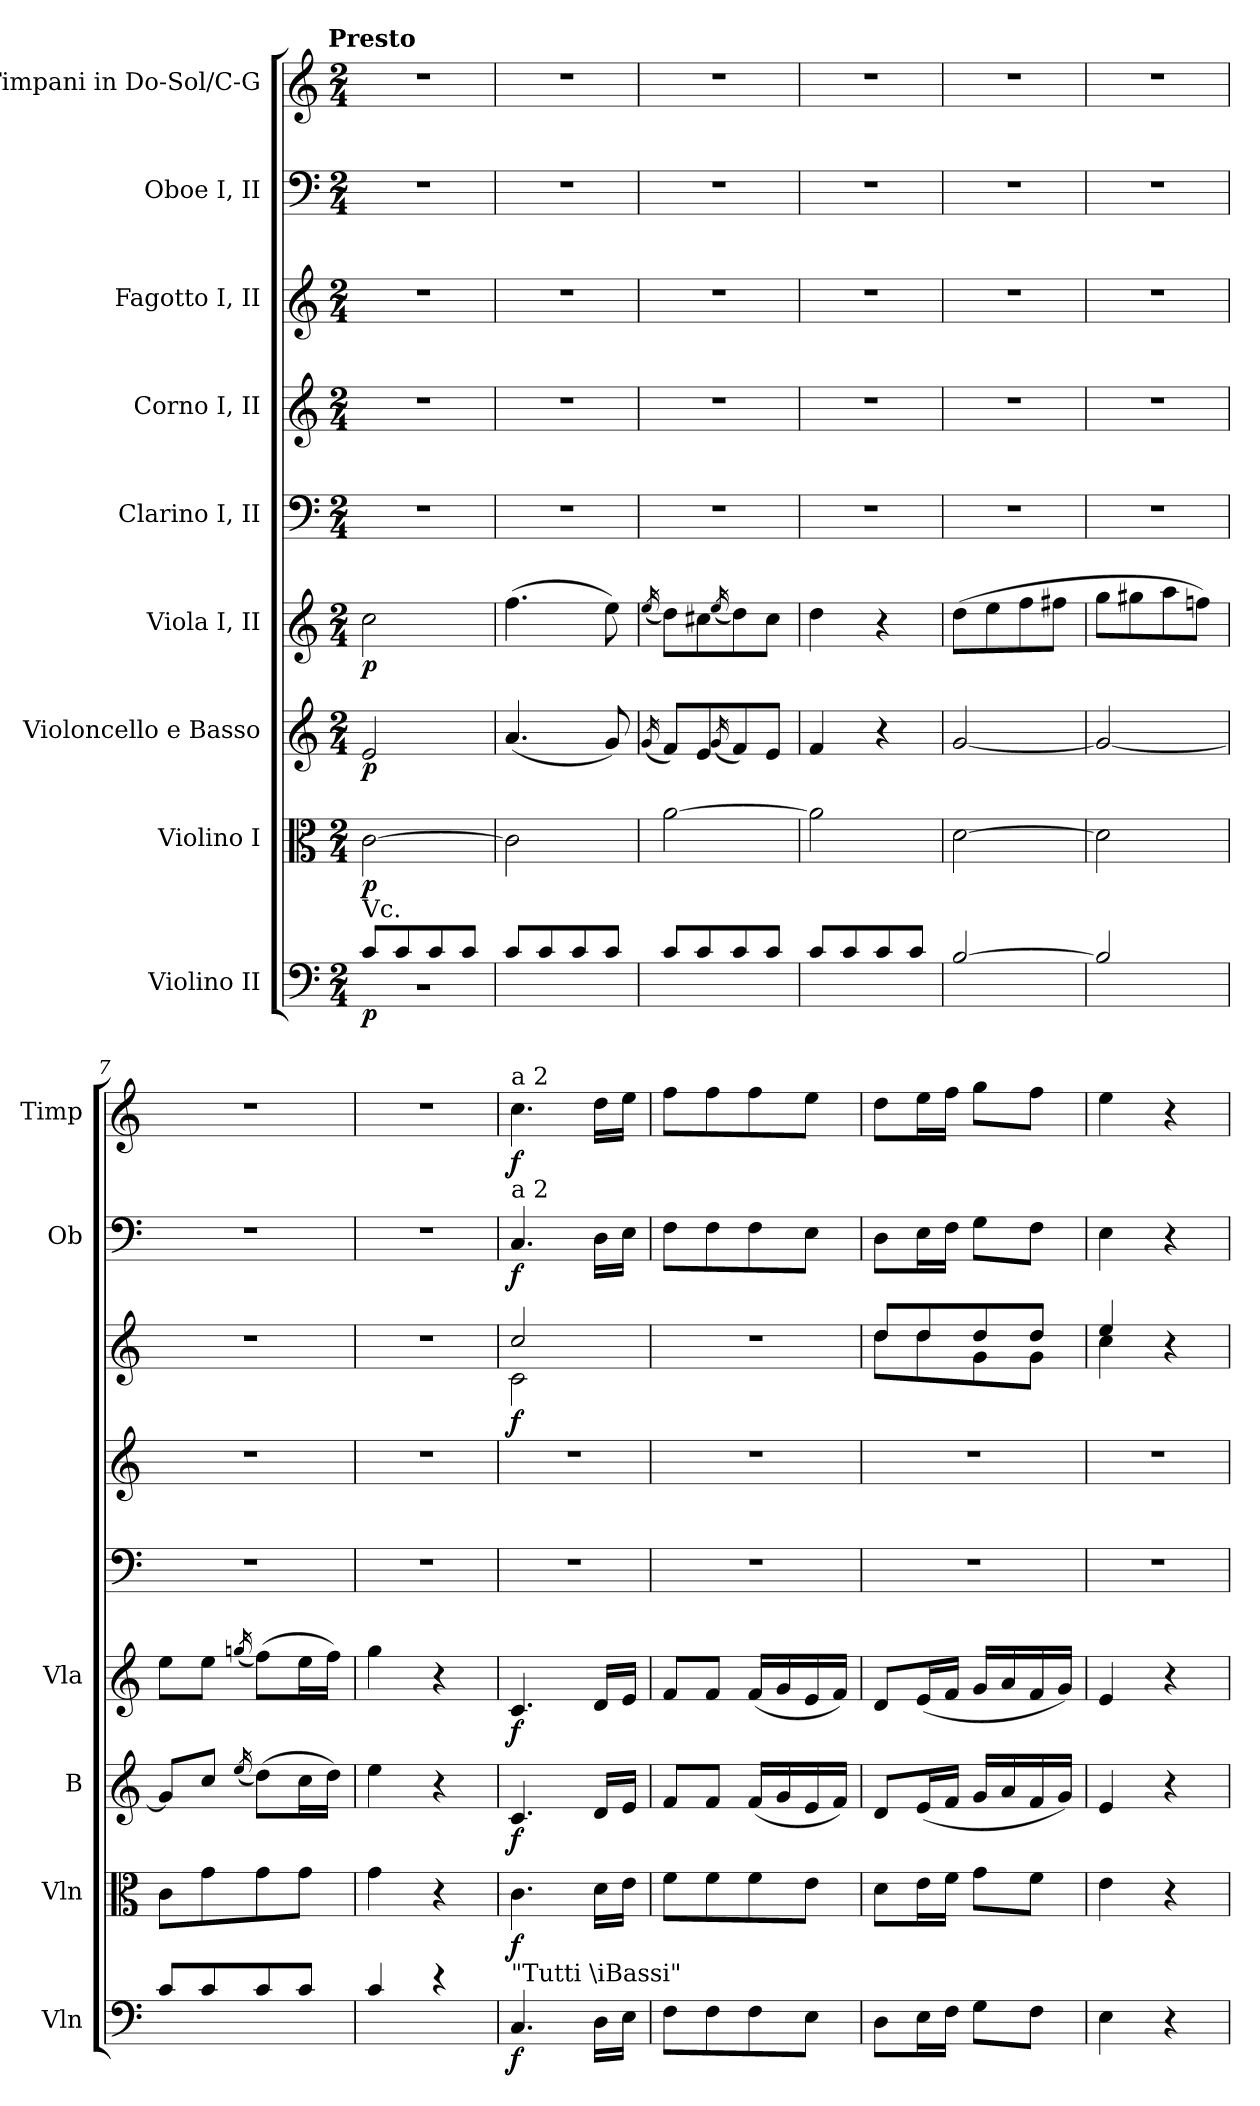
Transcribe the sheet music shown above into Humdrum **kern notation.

**kern	**dynam	**kern	**dynam	**kern	**dynam	**kern	**dynam	**kern	**kern	**kern	**dynam	**kern	**dynam	**kern	**dynam
*part9	*part9	*part8	*part8	*part7	*part7	*part6	*part6	*part5	*part4	*part3	*part3	*part2	*part2	*part1	*part1
*staff9	*staff9	*staff8	*staff8	*staff7	*staff7	*staff6	*staff6	*staff5	*staff4	*staff3	*staff3	*staff2	*staff2	*staff1	*staff1
*I"Violino II	*	*I"Violino I	*	*I"Violoncello e Basso	*	*I"Viola I, II	*	*I"Clarino I, II	*I"Corno I, II	*I"Fagotto I, II	*	*I"Oboe I, II	*	*I"Timpani in Do-Sol/C-G	*
*I'Vln	*	*I'Vln	*	*I'B	*	*I'Vla	*	*	*	*	*	*I'Ob	*	*I'Timp	*
*clefF4	*	*clefC3	*	*clefG2	*	*clefG2	*	*clefF4	*clefG2	*clefG2	*	*clefF4	*	*clefG2	*
*	*	*	*	*	*	*	*	*	*ITrd1c2	*ITrd7c12	*	*	*	*	*
*k[]	*	*k[]	*	*k[]	*	*k[]	*	*k[]	*k[b-e-]	*k[]	*	*k[]	*	*k[]	*
!!LO:TX:omd:t=Presto
*M2/4	*	*M2/4	*	*M2/4	*	*M2/4	*	*M2/4	*M2/4	*M2/4	*	*M2/4	*	*M2/4	*
*MM184	*	*MM184	*	*MM184	*	*MM184	*	*MM184	*MM184	*MM184	*	*MM184	*	*MM184	*
=1	=1	=1	=1	=1	=1	=1	=1	=1	=1	=1	=1	=1	=1	=1	=1
*^	*	*	*	*	*	*	*	*	*	*	*	*	*	*	*
!LO:TX:a:t=Vc.	!	!	!	!	!	!	!	!	!	!	!	!	!	!	!	!
8cL	2r	p	[2c	p	2e	p	2cc	p	2r	2r	2r	.	2r	.	2r	.
8c	.	.	.	.	.	.	.	.	.	.	.	.	.	.	.	.
8c	.	.	.	.	.	.	.	.	.	.	.	.	.	.	.	.
8cJ	.	.	.	.	.	.	.	.	.	.	.	.	.	.	.	.
=2	=2	=2	=2	=2	=2	=2	=2	=2	=2	=2	=2	=2	=2	=2	=2	=2
8cL	2ryy	.	2c]	.	(4.a	.	(4.ff	.	2r	2r	2r	.	2r	.	2r	.
8c	.	.	.	.	.	.	.	.	.	.	.	.	.	.	.	.
8c	.	.	.	.	.	.	.	.	.	.	.	.	.	.	.	.
8cJ	.	.	.	.	8g)	.	8ee)	.	.	.	.	.	.	.	.	.
=3	=3	=3	=3	=3	=3	=3	=3	=3	=3	=3	=3	=3	=3	=3	=3	=3
.	.	.	.	.	(<16qg/	.	(<16qee/	.	.	.	.	.	.	.	.	.
8cL	2ryy	.	[2a	.	8fL)	.	8ddL)	.	2r	2r	2r	.	2r	.	2r	.
8c	.	.	.	.	8e	.	8cc#X	.	.	.	.	.	.	.	.	.
.	.	.	.	.	(<16qg/	.	(<16qee/	.	.	.	.	.	.	.	.	.
8c	.	.	.	.	8f)	.	8dd)	.	.	.	.	.	.	.	.	.
8cJ	.	.	.	.	8eJ	.	8cc#J	.	.	.	.	.	.	.	.	.
=4	=4	=4	=4	=4	=4	=4	=4	=4	=4	=4	=4	=4	=4	=4	=4	=4
8cL	2ryy	.	2a]	.	4f	.	4dd	.	2r	2r	2r	.	2r	.	2r	.
8c	.	.	.	.	.	.	.	.	.	.	.	.	.	.	.	.
8c	.	.	.	.	4r	.	4r	.	.	.	.	.	.	.	.	.
8cJ	.	.	.	.	.	.	.	.	.	.	.	.	.	.	.	.
=5	=5	=5	=5	=5	=5	=5	=5	=5	=5	=5	=5	=5	=5	=5	=5	=5
[2B	2ryy	.	[2d	.	[2g	.	(8ddL	.	2r	2r	2r	.	2r	.	2r	.
.	.	.	.	.	.	.	8ee	.	.	.	.	.	.	.	.	.
.	.	.	.	.	.	.	8ff	.	.	.	.	.	.	.	.	.
.	.	.	.	.	.	.	8ff#XJ	.	.	.	.	.	.	.	.	.
=6	=6	=6	=6	=6	=6	=6	=6	=6	=6	=6	=6	=6	=6	=6	=6	=6
2B]	2ryy	.	2d]	.	2g_	.	8ggL	.	2r	2r	2r	.	2r	.	2r	.
.	.	.	.	.	.	.	8gg#X	.	.	.	.	.	.	.	.	.
.	.	.	.	.	.	.	8aa	.	.	.	.	.	.	.	.	.
.	.	.	.	.	.	.	8ffnJ)	.	.	.	.	.	.	.	.	.
=7	=7	=7	=7	=7	=7	=7	=7	=7	=7	=7	=7	=7	=7	=7	=7	=7
8cL	2ryy	.	8cL	.	8gL]	.	8eeL	.	2r	2r	2r	.	2r	.	2r	.
8c	.	.	8g	.	8ccJ	.	8eeJ	.	.	.	.	.	.	.	.	.
.	.	.	.	.	(<16qee/	.	(<16qggn/	.	.	.	.	.	.	.	.	.
8c	.	.	8g	.	(8ddL)	.	(8ffL)	.	.	.	.	.	.	.	.	.
8cJ	.	.	8gJ	.	16ccL	.	16eeL	.	.	.	.	.	.	.	.	.
.	.	.	.	.	16ddJJ)	.	16ffJJ)	.	.	.	.	.	.	.	.	.
=8	=8	=8	=8	=8	=8	=8	=8	=8	=8	=8	=8	=8	=8	=8	=8	=8
4c	2ryy	.	4g	.	4ee	.	4gg	.	2r	2r	2r	.	2r	.	2r	.
4r	.	.	4r	.	4r	.	4r	.	.	.	.	.	.	.	.	.
*v	*v	*	*	*	*	*	*	*	*	*	*	*	*	*	*	*
!!LO:LB:g=z
=9	=9	=9	=9	=9	=9	=9	=9	=9	=9	=9	=9	=9	=9	=9	=9
*	*	*	*	*	*	*	*	*	*	*^	*	*	*	*	*
!	!	!	!	!	!	!	!	!	!	!	!	!	!	!	!LO:TX:a:t=a 2	!
!	!	!	!	!	!	!	!	!	!	!	!	!	!LO:TX:a:t=a 2	!	!	!
!LO:TX:a:t="Tutti \iBassi"	!	!	!	!	!	!	!	!	!	!	!	!	!	!	!	!
4.C	f	4.c	f	4.c	f	4.c	f	2r	2r	2c	2C	f	4.C	f	4.cc	f
16DLL	.	16dLL	.	16dLL	.	16dLL	.	.	.	.	.	.	16DLL	.	16ddLL	.
16EJJ	.	16eJJ	.	16eJJ	.	16eJJ	.	.	.	.	.	.	16EJJ	.	16eeJJ	.
*	*	*	*	*	*	*	*	*	*	*v	*v	*	*	*	*	*
=10	=10	=10	=10	=10	=10	=10	=10	=10	=10	=10	=10	=10	=10	=10	=10
8FL	.	8fL	.	8fL	.	8fL	.	2r	2r	2r	.	8FL	.	8ffL	.
8F	.	8f	.	8fJ	.	8fJ	.	.	.	.	.	8F	.	8ff	.
8F	.	8f	.	(16fLL	.	(16fLL	.	.	.	.	.	8F	.	8ff	.
.	.	.	.	16g	.	16g	.	.	.	.	.	.	.	.	.
8EJ	.	8eJ	.	16e	.	16e	.	.	.	.	.	8EJ	.	8eeJ	.
.	.	.	.	16fJJ)	.	16fJJ)	.	.	.	.	.	.	.	.	.
=11	=11	=11	=11	=11	=11	=11	=11	=11	=11	=11	=11	=11	=11	=11	=11
*	*	*	*	*	*	*	*	*	*	*^	*	*	*	*	*
8DL	.	8dL	.	8dL	.	8dL	.	2r	2r	8dL	8dL	.	8DL	.	8ddL	.
16EL	.	16eL	.	(16eL	.	(16eL	.	.	.	8d	8d	.	16EL	.	16eeL	.
16FJJ	.	16fJJ	.	16fJJ	.	16fJJ	.	.	.	.	.	.	16FJJ	.	16ffJJ	.
8GL	.	8gL	.	16gLL	.	16gLL	.	.	.	8d	8G	.	8GL	.	8ggL	.
.	.	.	.	16a	.	16a	.	.	.	.	.	.	.	.	.	.
8FJ	.	8fJ	.	16f	.	16f	.	.	.	8dJ	8GJ	.	8FJ	.	8ffJ	.
.	.	.	.	16gJJ)	.	16gJJ)	.	.	.	.	.	.	.	.	.	.
=12	=12	=12	=12	=12	=12	=12	=12	=12	=12	=12	=12	=12	=12	=12	=12	=12
4E	.	4e	.	4e	.	4e	.	2r	2r	4e	4c	.	4E	.	4ee	.
4r	.	4r	.	4r	.	4r	.	.	.	4r	4ryy	.	4r	.	4r	.
*	*	*	*	*	*	*	*	*	*	*v	*v	*	*	*	*	*
=	=	=	=	=	=	=	=	=	=	=	=	=	=	=	=
*-	*-	*-	*-	*-	*-	*-	*-	*-	*-	*-	*-	*-	*-	*-	*-
